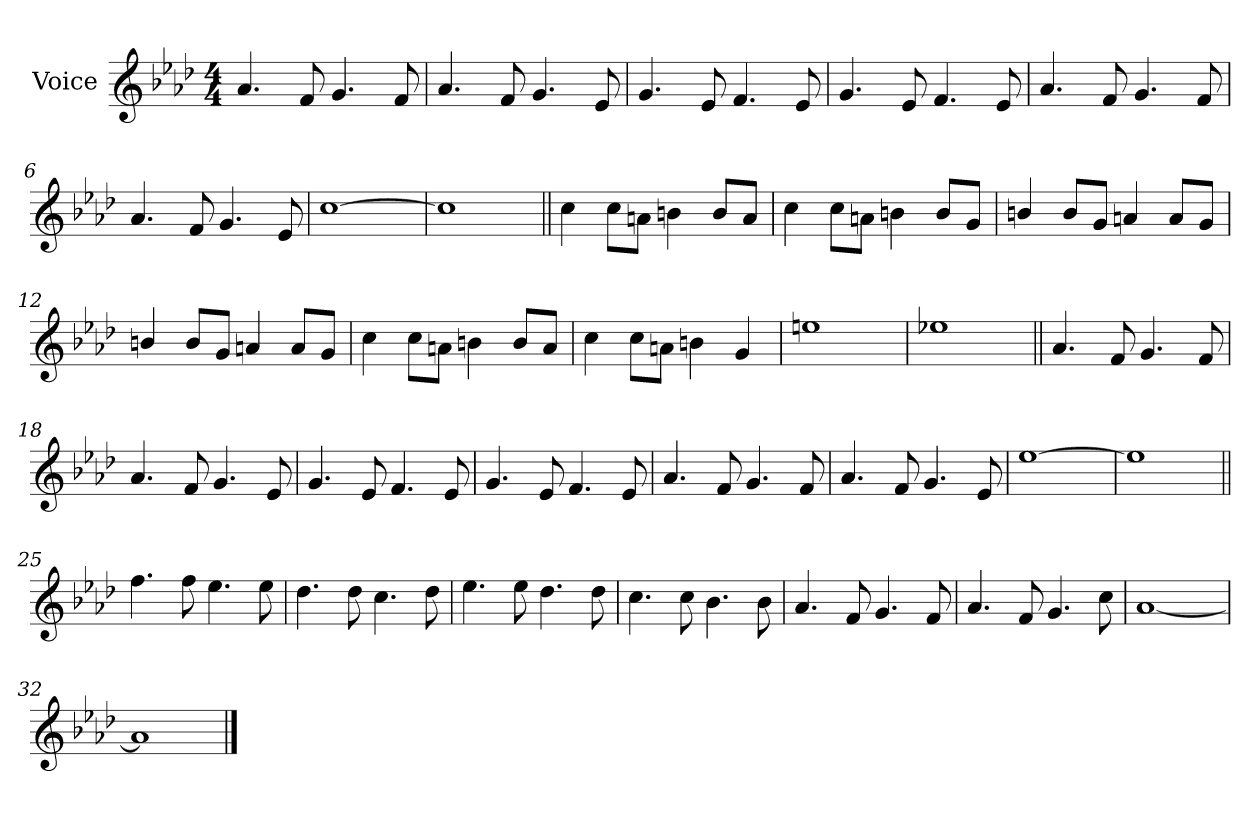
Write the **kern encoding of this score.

**kern
*part1
*staff1
*I"Voice
*I'V.
*clefG2
*k[b-e-a-d-]
*A-:
*M4/4
=1
4.a-/
8f/
4.g/
8f/
=2
4.a-/
8f/
4.g/
8e-/
=3
4.g/
8e-/
4.f/
8e-/
=4
4.g/
8e-/
4.f/
8e-/
!!LO:LB:g=z
=5
4.a-/
8f/
4.g/
8f/
=6
4.a-/
8f/
4.g/
8e-/
=7
[>1cc
=8
1cc]
!!LO:LB:g=z
=9||
4cc\
8cc\L
8an\J
4bn\
8b/L
8a/J
=10
4cc\
8cc\L
8an\J
4bn\
8b/L
8g/J
=11
4bn/
8b/L
8g/J
4an/
8a/L
8g/J
=12
4bn/
8b/L
8g/J
4an/
8a/L
8g/J
!!LO:LB:g=z
=13
4cc\
8cc\L
8an\J
4bn\
8b/L
8a/J
=14
4cc\
8cc\L
8an\J
4bn\
4g/
=15
1een
=16
1ee-X
!!LO:LB:g=z
=17||
4.a-/
8f/
4.g/
8f/
=18
4.a-/
8f/
4.g/
8e-/
=19
4.g/
8e-/
4.f/
8e-/
=20
4.g/
8e-/
4.f/
8e-/
!!LO:LB:g=z
=21
4.a-/
8f/
4.g/
8f/
=22
4.a-/
8f/
4.g/
8e-/
=23
[>1ee-
=24
1ee-]
!!LO:LB:g=z
=25||
4.ff\
8ff\
4.ee-\
8ee-\
=26
4.dd-\
8dd-\
4.cc\
8dd-\
=27
4.ee-\
8ee-\
4.dd-\
8dd-\
=28
4.cc\
8cc\
4.b-\
8b-\
!!LO:LB:g=z
=29
4.a-/
8f/
4.g/
8f/
=30
4.a-/
8f/
4.g/
8cc\
=31
[<1a-
=32
1a-]
==
*-
